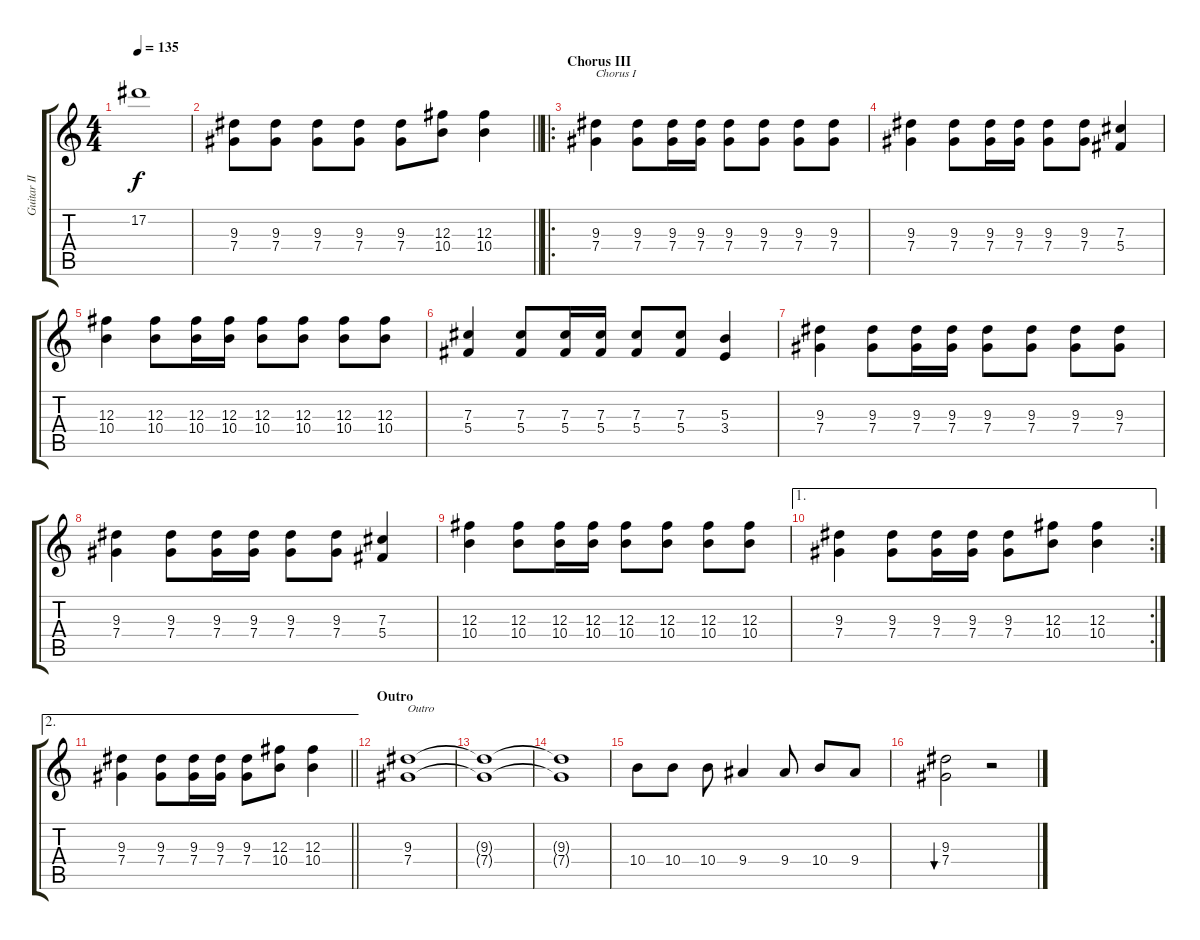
\track ("Guitar II [Henriksson]" "Guitar II ") {instrument distortionguitar}
\staff {score tabs}
\tuning (Eb4 Bb3 Gb3 Db3 Ab2 Eb2) {hide}
\ts (4 4)
\tempo 135
\clef g2
\ks c
17.2.1{dy f} |
\barLineRight lightlight
(9.3 7.4).8 (9.3 7.4).8 (9.3 7.4).8 (9.3 7.4).8 (9.3 7.4).8 (12.3 10.4).8 (12.3 10.4).4 |
\ro
\section ("" "Chorus III")
(9.3 7.4).4{txt "Chorus I"} (9.3 7.4).8 (9.3 7.4).16 (9.3 7.4).16 (9.3 7.4).8 (9.3 7.4).8 (9.3 7.4).8 (9.3 7.4).8 |
(9.3 7.4).4 (9.3 7.4).8 (9.3 7.4).16 (9.3 7.4).16 (9.3 7.4).8 (9.3 7.4).8 (7.3 5.4).4 |
(12.3 10.4).4 (12.3 10.4).8 (12.3 10.4).16 (12.3 10.4).16 (12.3 10.4).8 (12.3 10.4).8 (12.3 10.4).8 (12.3 10.4).8 |
(7.3 5.4).4 (7.3 5.4).8 (7.3 5.4).16 (7.3 5.4).16 (7.3 5.4).8 (7.3 5.4).8 (5.3 3.4).4 |
(9.3 7.4).4 (9.3 7.4).8 (9.3 7.4).16 (9.3 7.4).16 (9.3 7.4).8 (9.3 7.4).8 (9.3 7.4).8 (9.3 7.4).8 |
(9.3 7.4).4 (9.3 7.4).8 (9.3 7.4).16 (9.3 7.4).16 (9.3 7.4).8 (9.3 7.4).8 (7.3 5.4).4 |
(12.3 10.4).4 (12.3 10.4).8 (12.3 10.4).16 (12.3 10.4).16 (12.3 10.4).8 (12.3 10.4).8 (12.3 10.4).8 (12.3 10.4).8 |
\ae 1
\rc 2
(9.3 7.4).4 (9.3 7.4).8 (9.3 7.4).16 (9.3 7.4).16 (9.3 7.4).8 (12.3 10.4).8 (12.3 10.4).4 |
\ae 2
\barLineRight lightlight
(9.3 7.4).4 (9.3 7.4).8 (9.3 7.4).16 (9.3 7.4).16 (9.3 7.4).8 (12.3 10.4).8 (12.3 10.4).4 |
\section ("" "Outro")
(9.3 7.4).1{txt "Outro"} |
(9.3{t} 7.4{t}).1 |
(9.3{t} 7.4{t}).1 |
10.4.8 10.4.8 10.4.8 9.4.4 9.4.8 10.4.8 9.4.8 |
(9.3 7.4).2{bu 60} r.2
